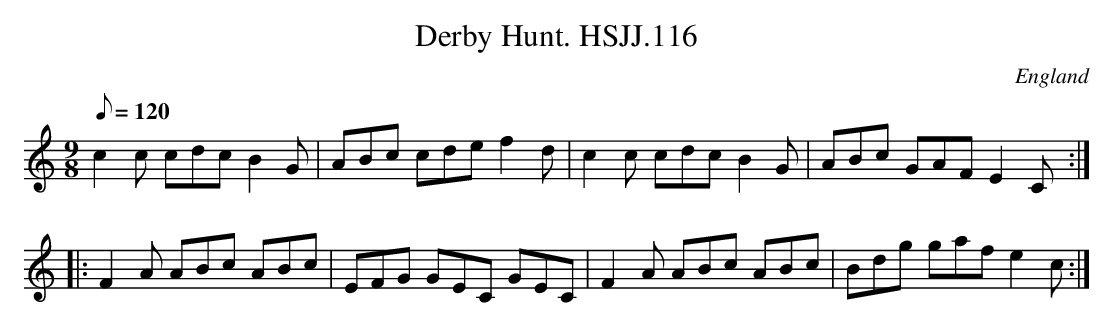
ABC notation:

X:1
T:Derby Hunt. HSJJ.116
M:9/8
L:1/8
Q:120
O:England
K:C
c2c cdcB2G|ABc cdef2d|c2c cdcB2G|ABc GAFE2C:|!
|:F2A ABc ABc|EFG GEC GEC|F2A ABc ABc|Bdg gafe2c:|]
